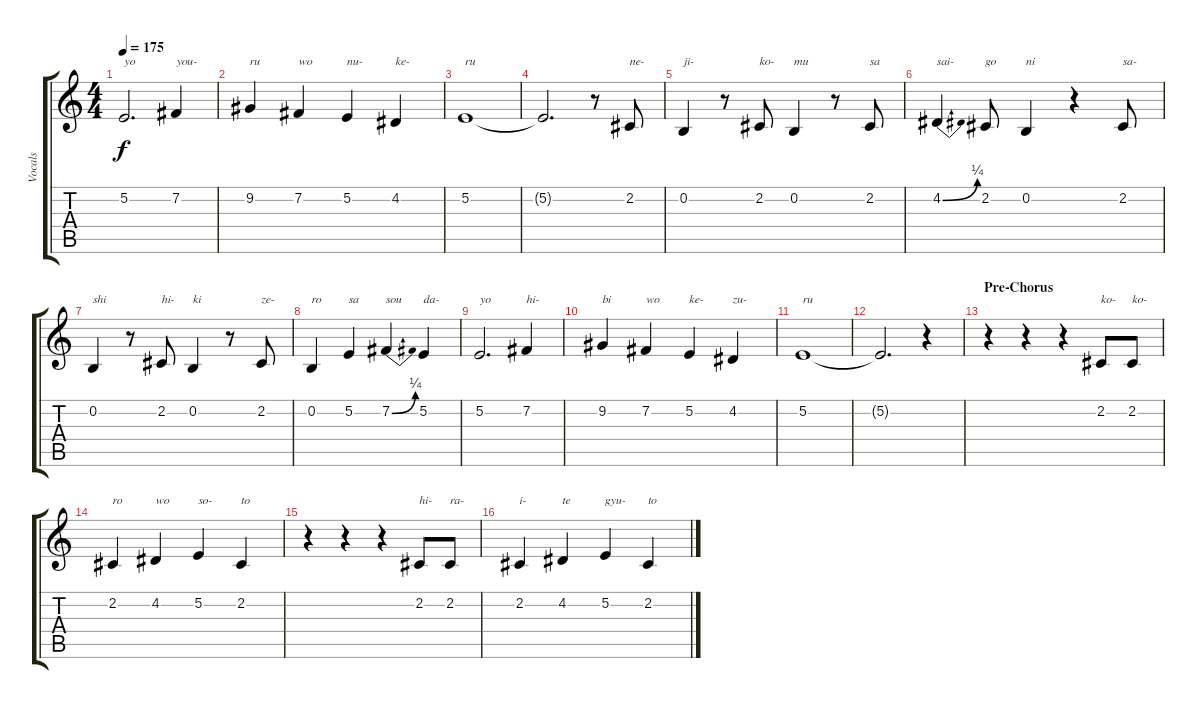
\track ("Vocals" "Vocals") {instrument synthvoice}
\staff {score tabs}
\tuning (E4 B3 G3 D3 A2 E2) {hide}
\ts (4 4)
\tempo 175
\clef g2
\ks c
5.2.2{d txt "yo" dy f} 7.2.4{txt "you-"} |
9.2.4{txt "ru"} 7.2.4{txt "wo"} 5.2.4{txt "nu-"} 4.2.4{txt "ke-"} |
5.2.1{txt "ru"} |
5.2{t}.2{d} r.8 2.2.8{txt "ne-"} |
0.2.4{txt "ji-"} r.8 2.2.8{txt "ko-"} 0.2.4{txt "mu"} r.8 2.2.8{txt "sa"} |
4.2{be (bend 0 0 60 1)}.4{txt "sai-"} 2.2.8{txt "go"} 0.2.4{txt "ni"} r.4 2.2.8{txt "sa-"} |
0.2.4{txt "shi"} r.8 2.2.8{txt "hi-"} 0.2.4{txt "ki"} r.8 2.2.8{txt "ze-"} |
0.2.4{txt "ro"} 5.2.4{txt "sa"} 7.2{be (bend 0 0 60 1)}.4{txt "sou"} 5.2.4{txt "da-"} |
5.2.2{d txt "yo"} 7.2.4{txt "hi-"} |
9.2.4{txt "bi"} 7.2.4{txt "wo"} 5.2.4{txt "ke-"} 4.2.4{txt "zu-"} |
5.2.1{txt "ru"} |
5.2{t}.2{d} r.4 |
\section ("" "Pre-Chorus")
r.4 r.4 r.4 2.2.8{txt "ko-"} 2.2.8{txt "ko-"} |
2.2.4{txt "ro"} 4.2.4{txt "wo"} 5.2.4{txt "so-"} 2.2.4{txt "to"} |
r.4 r.4 r.4 2.2.8{txt "hi-"} 2.2.8{txt "ra-"} |
2.2.4{txt "i-"} 4.2.4{txt "te"} 5.2.4{txt "gyu-"} 2.2.4{txt "to"}
